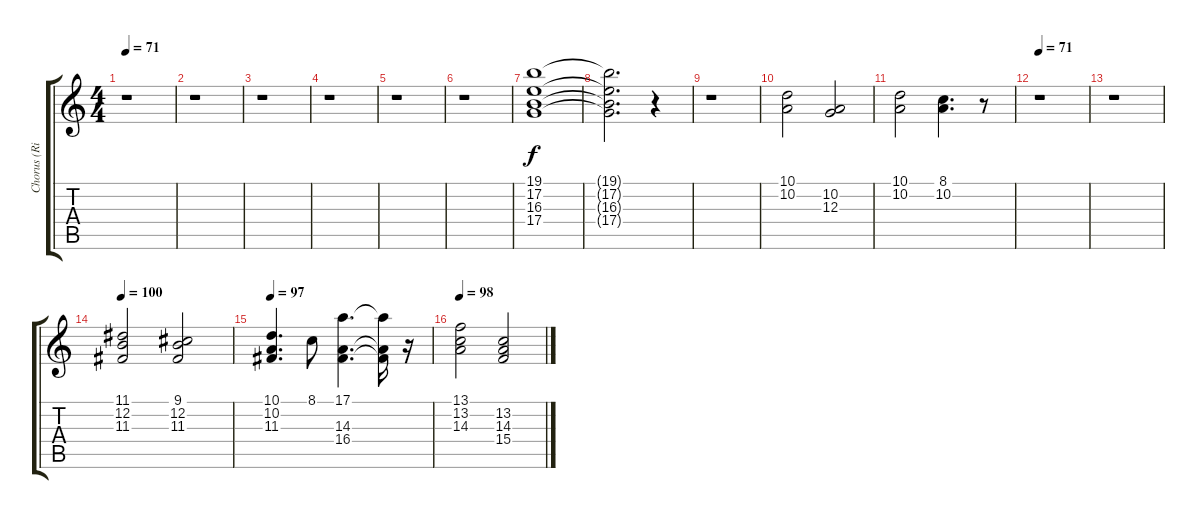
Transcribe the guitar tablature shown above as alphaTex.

\track ("Chorus (Right)" "Chorus (Ri") {instrument lead3calliope}
\staff {score tabs}
\tuning (E4 B3 G3 D3 A2 E2) {hide}
\ts (4 4)
\tempo 71
\clef g2
\ks c
r.1{dy f instrument lead3calliope} |
r.1 |
r.1 |
r.1 |
r.1 |
r.1 |
(19.1 17.2 16.3 17.4).1 |
(19.1{t} 17.2{t} 16.3{t} 17.4{t}).2{d} r.4 |
r.1 |
(10.1 10.2).2 (10.2 12.3).2 |
(10.1 10.2).2 (8.1 10.2).4{d} r.8 |
\tempo 71
r.1 |
r.1 |
\tempo 100
(11.1 12.2 11.3).2 (9.1 12.2 11.3).2 |
\tempo 97
(10.1 10.2 11.3).4{d} 8.1.8 (17.1 14.3 16.4).4{d} (17.1{t} 14.3{t} 16.4{t}).16 r.16 |
\tempo 98
(13.1 13.2 14.3).2 (13.2 14.3 15.4).2
